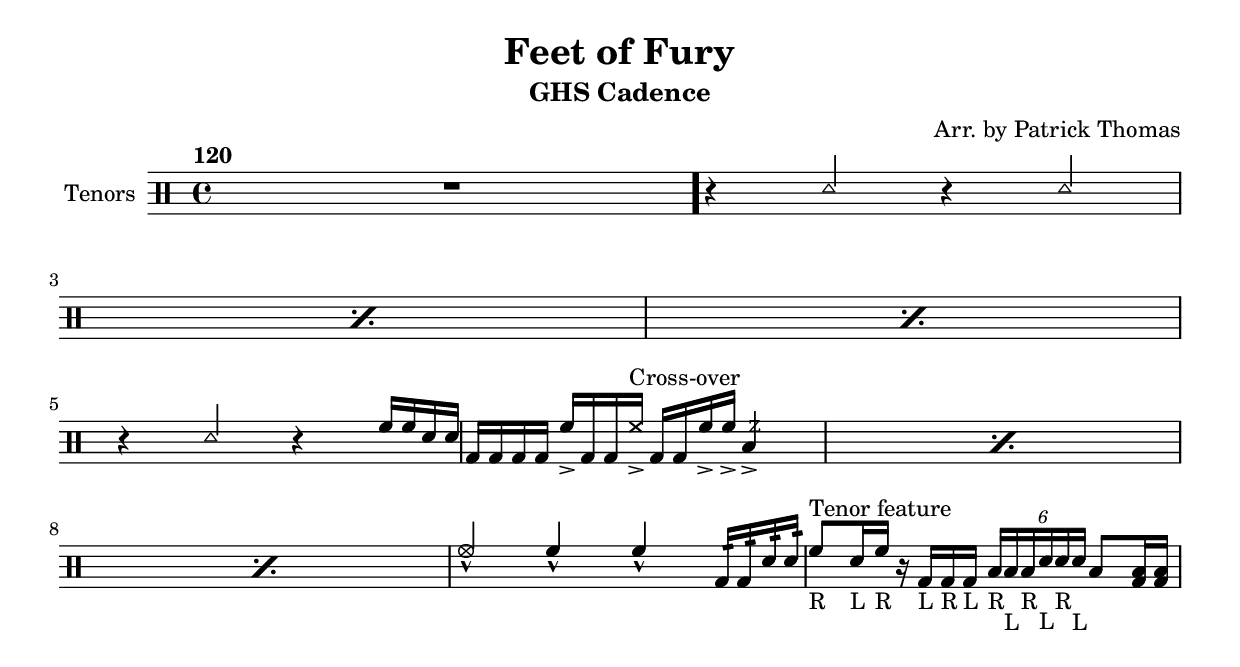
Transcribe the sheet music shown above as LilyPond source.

\version "2.18.2"

\header {
  title = "Feet of Fury"
  subtitle = "GHS Cadence"
  arranger = "Arr. by Patrick Thomas"
}

\version "2.18.2"

% special percussion notation tools
% rim shots
rsOn = {
    \override NoteHead.stencil = #ly:text-interface::print
    \override NoteHead.text = #(markup #:musicglyph "noteheads.s2xcircle")
}
rsOff = {
    \revert NoteHead.stencil
	\revert NoteHead.text
}
rs = {
    \once \override NoteHead.stencil = #ly:text-interface::print
    \once \override NoteHead.text = #(markup #:musicglyph "noteheads.s2xcircle")
}

% rim hits and stick clicks
rhOn = {
    \override NoteHead.stencil = #ly:text-interface::print
    \override NoteHead.text = #(markup #:musicglyph "noteheads.s0doThin")
}
rhOff = {
    \revert NoteHead.stencil
	\revert NoteHead.text
}
rh = {
    \once \override NoteHead.stencil = #ly:text-interface::print
    \once \override NoteHead.text = #(markup #:musicglyph "noteheads.s0doThin")
}

% cross overs
xoOn = {
    \override NoteHead.stencil = #ly:text-interface::print
    \override NoteHead.text = #(markup #:musicglyph "noteheads.s2cross")
}
xoOff = {
    \revert NoteHead.stencil
	\revert NoteHead.text
}
xo = {
    \once \override NoteHead.stencil = #ly:text-interface::print
    \once \override NoteHead.text = #(markup #:musicglyph "noteheads.s2cross")
}


% buzzes
z = \markup { \override #'(font-family . typewriter) 
              \fontsize #2 "z" } 
bz =  {
	\stemUp
	
	\once \override TextScript #'extra-offset = #'(.4 . -2.5)
	d8^\z
}

bu =  {
	\once \override TextScript #'extra-offset = #'(.4 . -2.5)
}
zz = \markup { 
	\override #'(font-family . typewriter) 
    \fontsize #2 "z" 
} 

% my default formatting
format = {
	\override Score.SpacingSpanner.strict-note-spacing = ##t
	\set Score.proportionalNotationDuration = #(ly:make-moment 1/16)
	\compressFullBarRests
	\stemUp
}

% stuff for drummode for snare

drumPitchNames.rim = #'rim
drumPitchNames.rh = #'rim

drumPitchNames.stickclick = #'stickclick
drumPitchNames.sc = #'stickclick

drumPitchNames.rimshot = #'rimshot
drumPitchNames.rs = #'rimshot

#(define snarestaff '(
         (snare				default   				#f           1)
         (hihat				cross   				#f           3)
         (rimshot			noteheads.s2xcircle   	#f           1)
	))


tenors = \new Staff \with {
    instrumentName = #"Tenors"
} {
	\format
	
	\time 4/4
	\tempo "120"
	\clef "percussion"
	
	% g b d' f'
	
	\relative c' {
		
		R1 | \bar "."
		
		\repeat percent 3 {
			r4 \rh d r \rh d |
		}
		r4 \rh d r f16 f d d |
		
		\repeat percent 3 {
			g,16 g g g f'-> g, g \xo f'->^"Cross-over" g, g f'-> f-> \bu b,4->^\zz |
		}
		\rs f'4-^ f4-^ f4-^ g,16:32 g:32 d':32 d:32 |

		% tenor feature
		f8^"Tenor feature"_"R" d16_"L" f_"R" r g,_"L" g_"R" g_"L" \tuplet 6/4 {b_"R" b_"L" b_"R" d_"L" d_"R" d_"L"} b8 <b g>16 q |
	}
}

% individual parts
\book {
	\tenors
}

